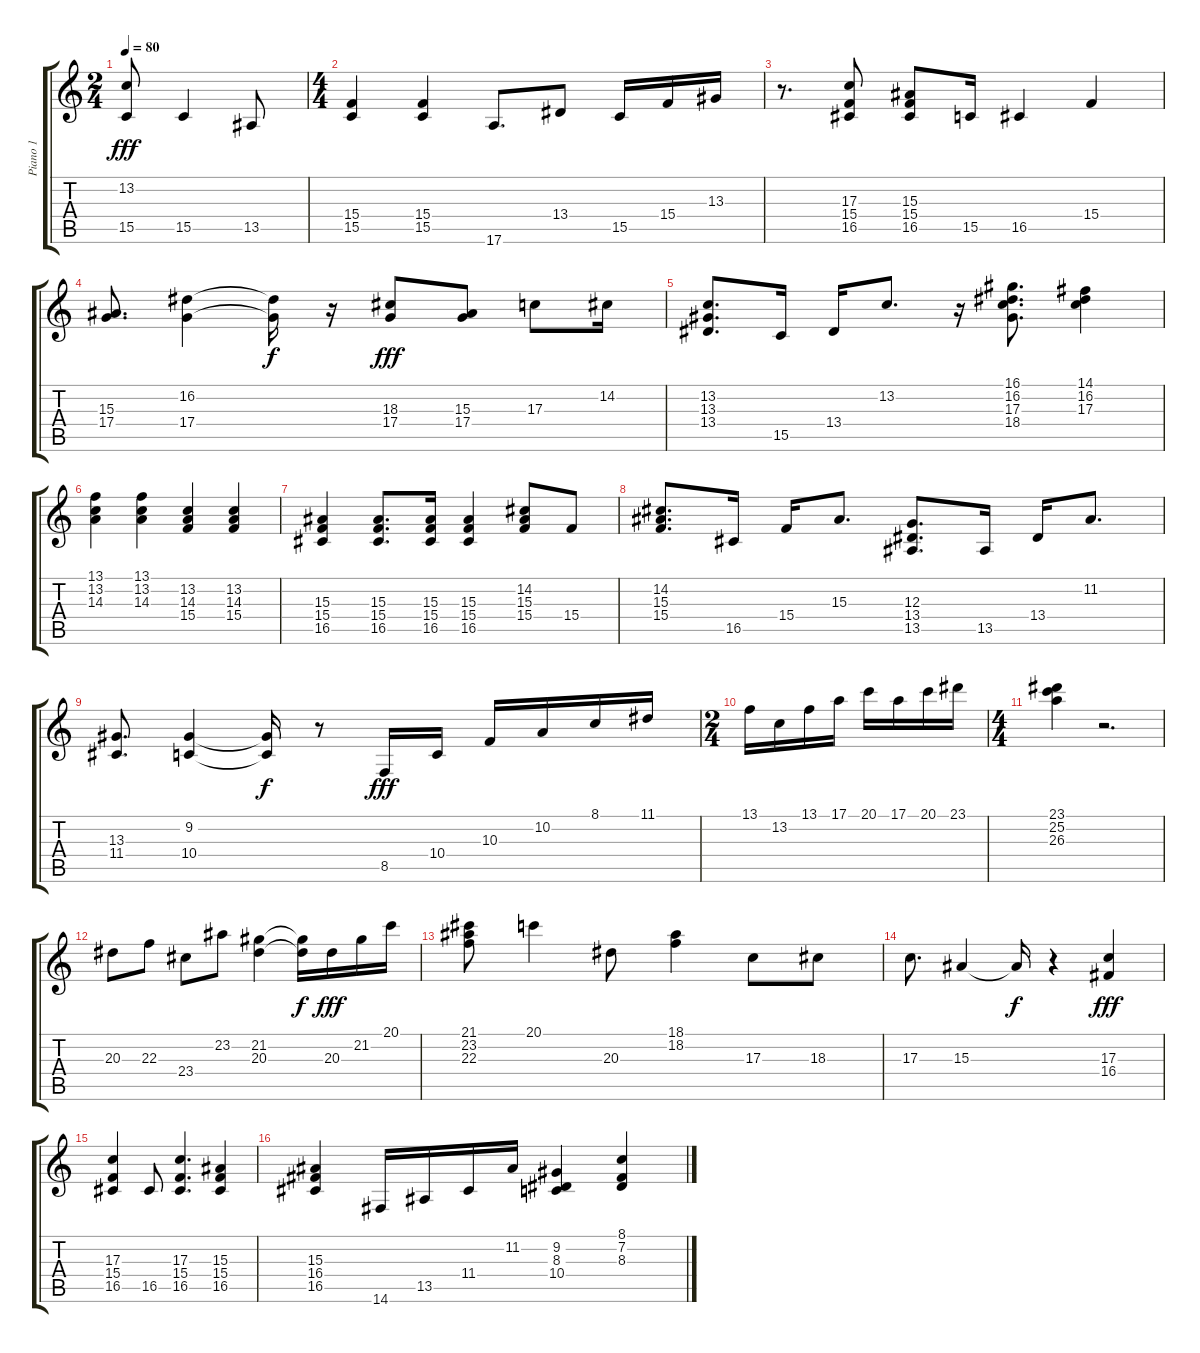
\track ("Piano 1" "Piano 1") {instrument brightacousticpiano}
\staff {score tabs}
\tuning (E4 B3 G3 D3 A2 E2) {hide}
\ts (2 4)
\tempo 80
\clef g2
\ks c
(13.2 15.5).8{dy fff} 15.5.4 13.5.8 |
\ts (4 4)
(15.4 15.5).4 (15.4 15.5).4 17.6.8{d} 13.4.8 15.5.16 15.4.16 13.3.16 |
r.8{d} (17.3 15.4 16.5).8 (15.3 15.4 16.5).8 15.5.16 16.5.4 15.4.4 |
(15.3 17.4).8{d} (16.2 17.4).4 (16.2{t} 17.4{t}).16{dy f} r.16 (18.3 17.4).8{dy fff} (15.3 17.4).8 17.3.8 14.2.16 |
(13.2 13.3 13.4).8{d} 15.5.16 13.4.16 13.2.8{d} r.16 (16.1 16.2 17.3 18.4).8{d} (14.1 16.2 17.3).4 |
(13.1 13.2 14.3).4 (13.1 13.2 14.3).4 (13.2 14.3 15.4).4 (13.2 14.3 15.4).4 |
(15.3 15.4 16.5).4 (15.3 15.4 16.5).8{d} (15.3 15.4 16.5).16 (15.3 15.4 16.5).4 (14.2 15.3 15.4).8 15.4.8 |
(14.2 15.3 15.4).8{d} 16.5.16 15.4.16 15.3.8{d} (12.3 13.4 13.5).8{d} 13.5.16 13.4.16 11.2.8{d} |
(13.3 11.4).8{d} (9.2 10.4).4 (9.2{t} 10.4{t}).16{dy f} r.8 8.5.16{dy fff} 10.4.16 10.3.16 10.2.16 8.1.16 11.1.16 |
\ts (2 4)
13.1.16 13.2.16 13.1.16 17.1.16 20.1.16 17.1.16 20.1.16 23.1.16 |
\ts (4 4)
(23.1 25.2 26.3).4 r.2{d} |
20.3.8 22.3.8 23.4.8 23.2.8 (21.2 20.3).4 (21.2{t} 20.3{t}).16{dy f} 20.3.16{dy fff} 21.2.16 20.1.16 |
(21.1 23.2 22.3).8 20.1.4 20.3.8 (18.1 18.2).4 17.3.8 18.3.8 |
17.3.8{d} 15.3.4 15.3{t}.16{dy f} r.4 (17.3 16.4).4{dy fff} |
(17.3 15.4 16.5).4 16.5.8 (17.3 15.4 16.5).4{d} (15.3 15.4 16.5).4 |
(15.3 16.4 16.5).4 14.6.16 13.5.16 11.4.16 11.2.16 (9.2 8.3 10.4).4 (8.1 7.2 8.3).4
